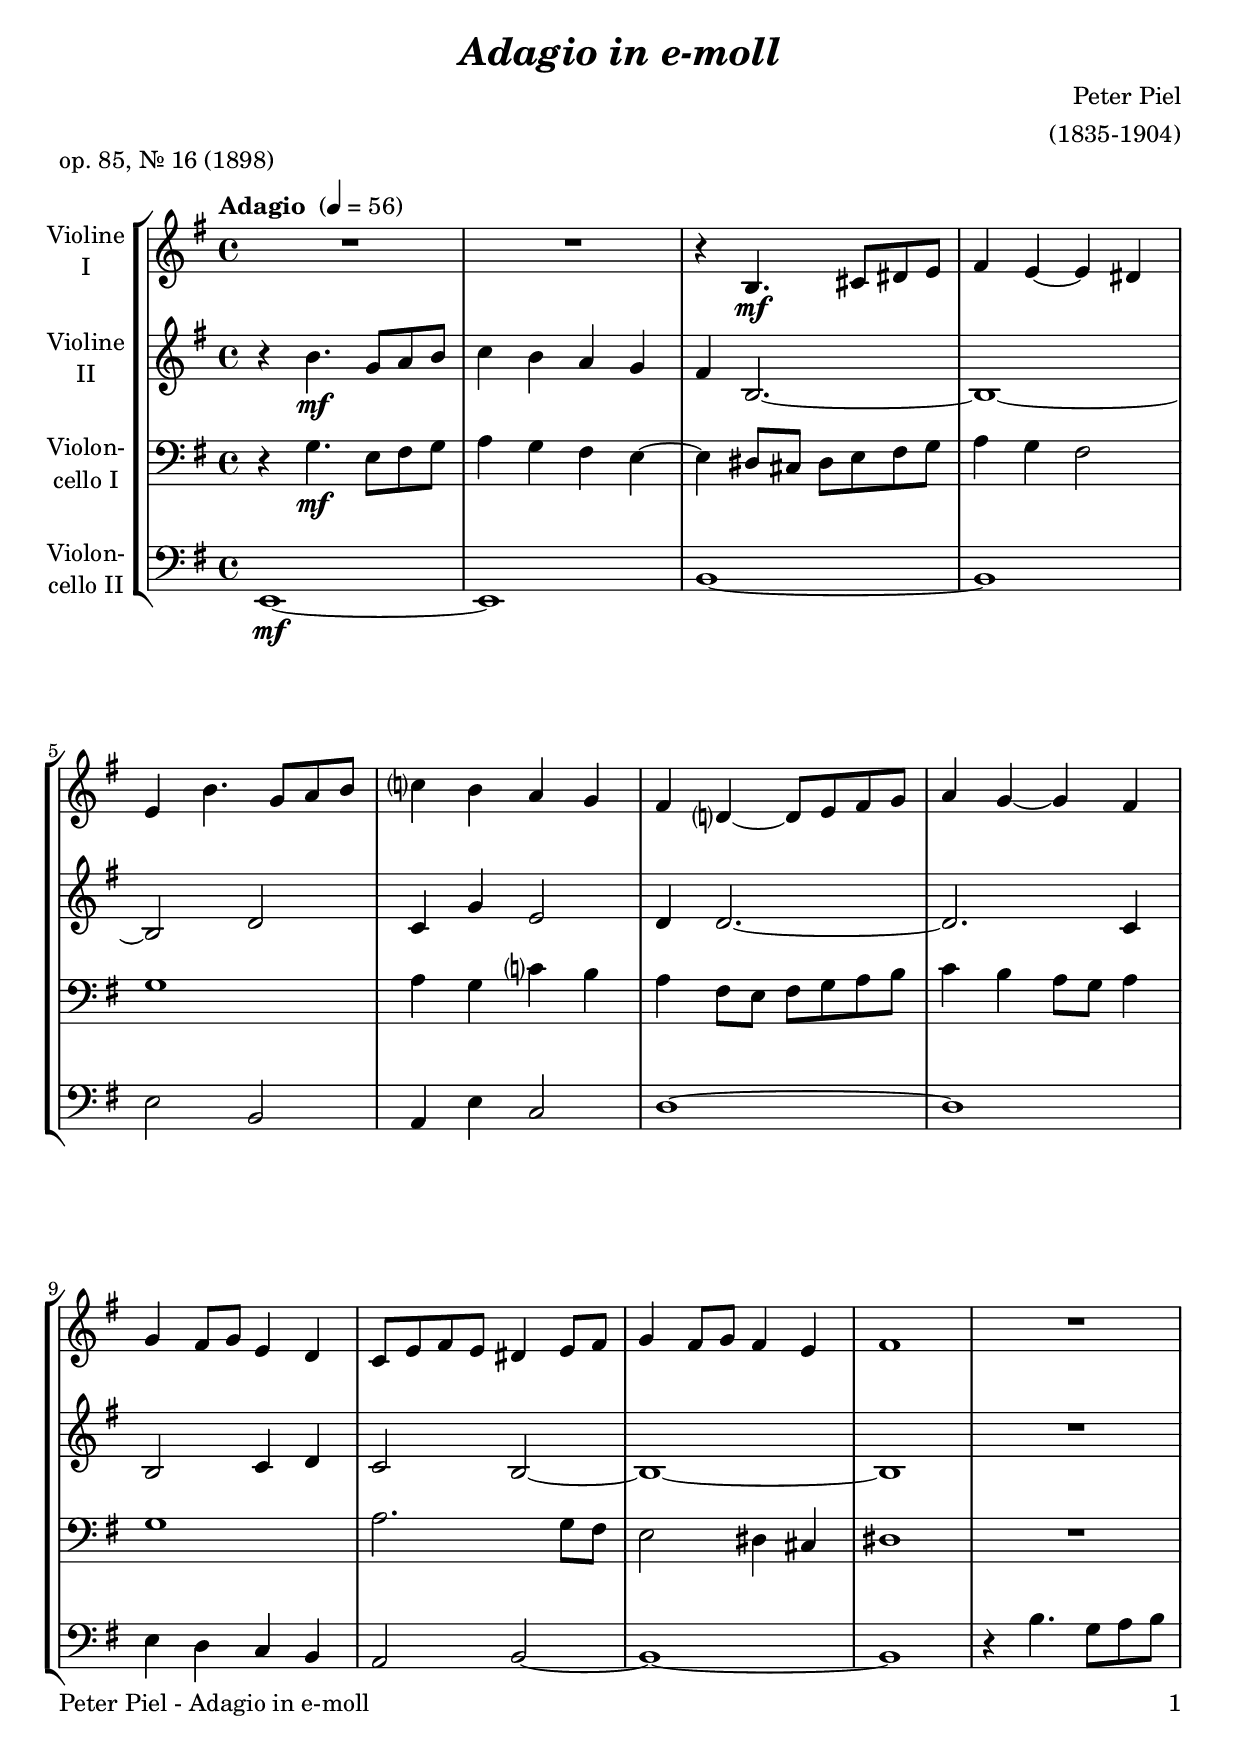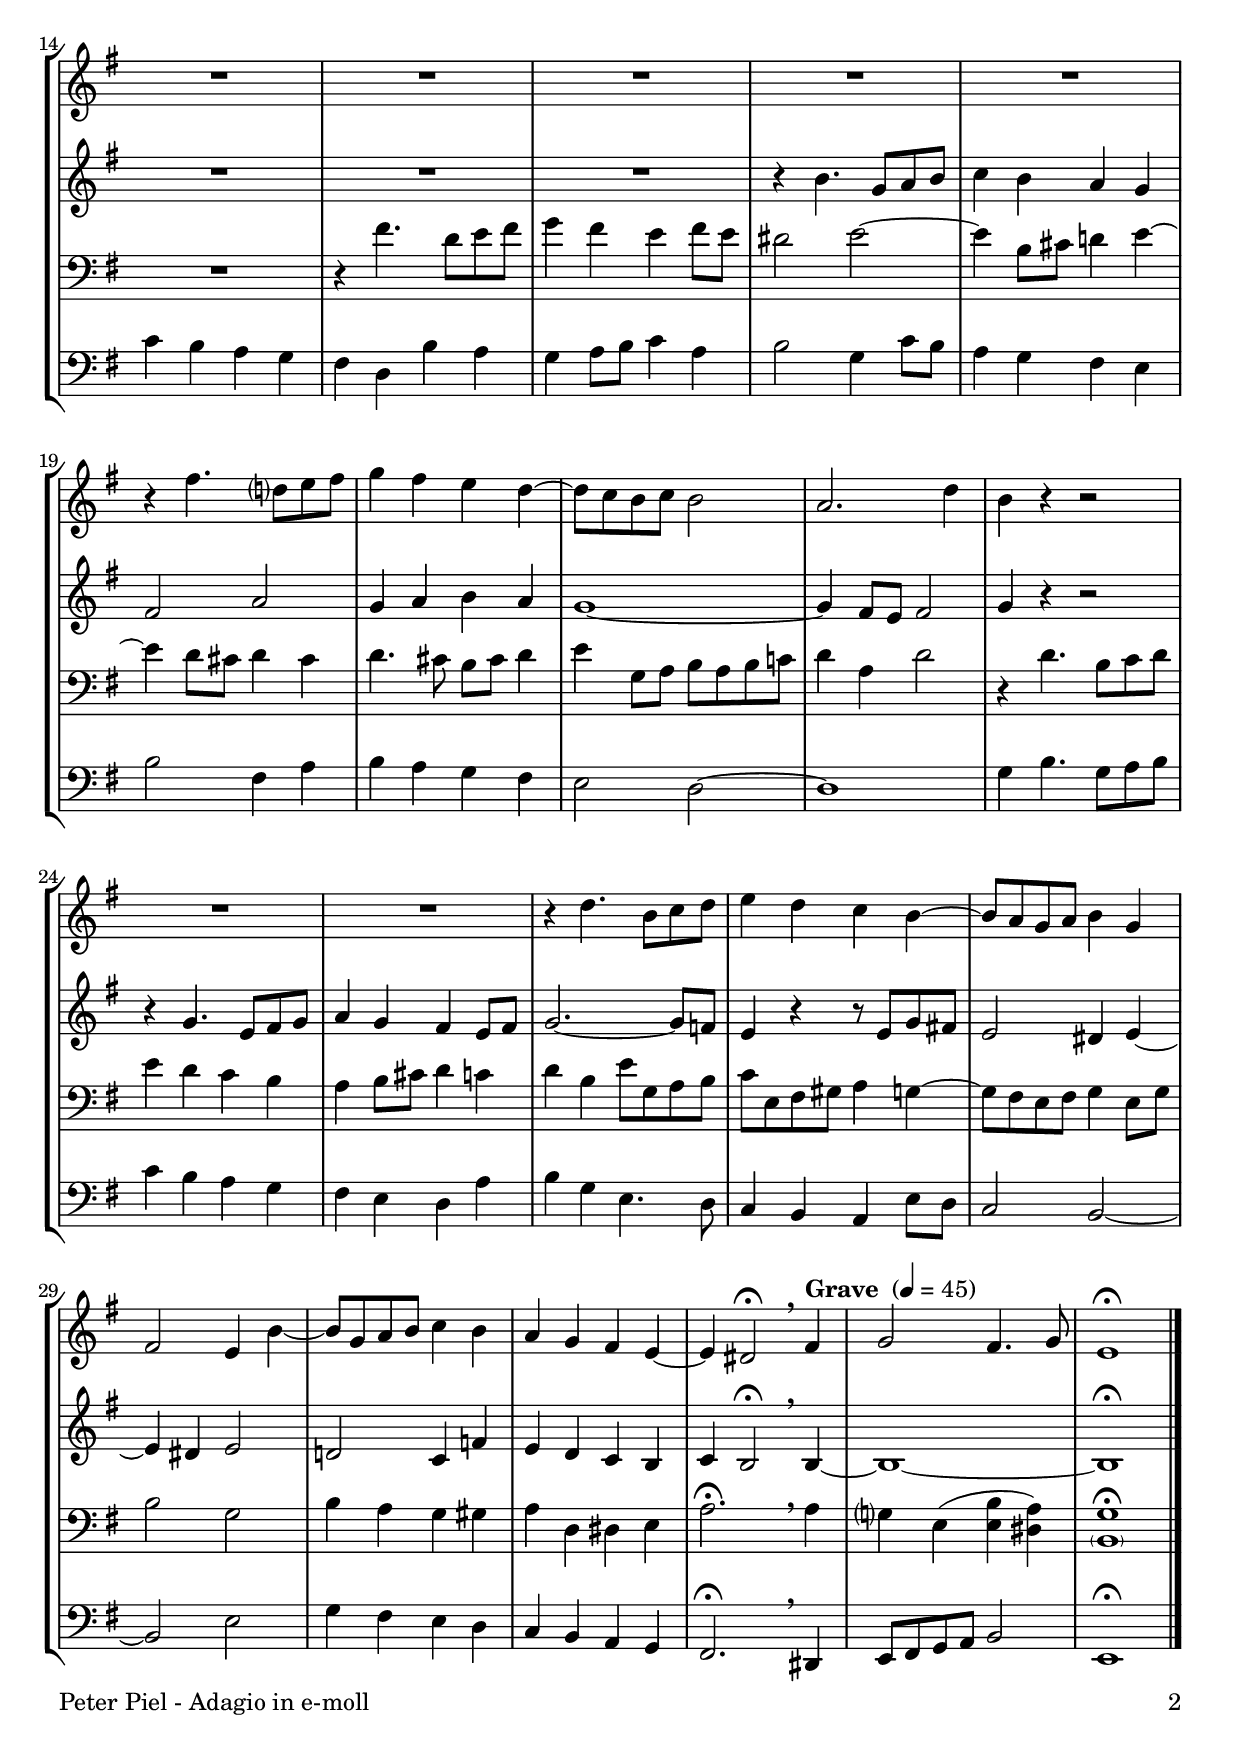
\version "2.22.0"
\include "deutsch.ly"
  
#(set-global-staff-size 21)

\header {
  title     = \markup \bold \italic "Adagio in e-moll"
  composer  = "Peter Piel"
  arranger  = "(1835-1904)"
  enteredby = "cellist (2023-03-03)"
  piece     = "op. 85, Nr. 16 (1898)"
}

voiceconsts = {
  \key e \minor
  \time 4/4
  \clef "treble"
%  \numericTimeSignature
  \compressEmptyMeasures
  % Set default beaming for all staves
%  \set Timing.beamExceptions = #'()
%  \set Timing.baseMoment     = #(ly:make-moment 1 4)
%  \set Timing.beatStructure  = #'(1 1 1)
  \tempo "Adagio " 4=56
}

mifl = "flute"
mivl = "violin"
miba = "cello"
mipz = "pizzicato strings"

atem = \mark \markup \box \italic "a tempo"
grav = { \breathe \tempo "Grave " 4=45 }
piul = \mark \markup \box \italic "più lento"
prit = \mark \markup \box \italic "poco rit."

va = \relative c' {
  \voiceconsts

  R1*2
  r4 h4.\mf cis8 dis e
  fis4 e~ e dis
  e h'4. g8 a h
  c?4 h a g
  fis d?~ d8 e fis g
  a4 g~ g fis

  g fis8 g e4 d
  c8 e fis e dis4 e8 fis
  g4 fis8 g fis4 e
  fis1
  R1*6
  r4 fis'4. d?8 e fis
  g4 fis e d~
  d8 c h c h2
  a2. d4
  h r r2
  R1*2

  r4 d4. h8 c d
  e4 d c h~
  h8 a g a h4 g
  fis2 e4 h'~
  h8 g a h c4 h
  a g fis e~
  e dis2\fermata \grav fis4
  g2 fis4. g8
  e1\fermata \bar "|."
}

vb = \relative c'' {
  \voiceconsts

  r4 h4.\mf g8 a h
  c4 h a g
  fis h,2.~
  h1~
  h2 d
  c4 g' e2
  d4 d2.~
  d c4

  h2 c4 d
  c2 h~
  h1~
  h
  R1*4
  r4 h'4. g8 a h

  c4 h a g
  fis2 a
  g4 a h a
  g1~
  g4 fis8 e fis2
  g4 r r2
  r4 g4. e8 fis g
  a4 g fis e8 fis

  g2.~ g8 f
  e4 r r8 e g fis!
  e2 dis4 e~
  e dis e2
  d! c4 f
  e d c h
  c h2\fermata \grav h4~
  h1~
  h\fermata \bar "|."
}

vc = \relative c' {
  \voiceconsts
  \clef "bass"

  r4 g4.\mf e8 fis g
  a4 g fis e~
  e dis8 cis dis e fis g
  a4 g fis2
  g1
  a4 g c? h
  a fis8 e fis g a h
  c4 h a8 g a4

  g1
  a2. g8 fis
  e2 dis4 cis
  dis1
  R1*2
  r4 fis'4. d8 e fis
  g4 fis e fis8 e
  dis2 e~

  e4 h8 cis d!4 e~
  e d8 cis d4 cis
  d4. cis8 h cis d4
  e g,8 a h a h c!
  d4 a d2
  r4 d4. h8 c d
  e4 d c h
  a h8 cis d4 c

  d h e8 g, a h
  c e, fis gis a4 g~
  g8 fis e fis g4 e8 g
  h2 g
  h4 a g gis
  a d, dis e
  a2.\fermata \grav a4
  g? e( <e h'> <dis a'>)
  <\parenthesize h g'>1\fermata \bar "|."
}

vd = \relative c, {
  \voiceconsts
  \clef "bass"

  e1~\mf
  e
  h'~
  h
  e2 h
  a4 e' c2
  d1~
  d

  e4 d c h
  a2 h~
  h1~
  h
  r4 h'4. g8 a h
  c4 h a g
  fis d h' a
  g a8 h c4 a
  h2 g4 c8 h

  a4 g fis e
  h'2 fis4 a
  h a g fis
  e2 d~
  d1
  g4 h4. g8 a h
  c4 h a g
  fis e d a'

  h g e4. d8
  c4 h a e'8 d
  c2 h~
  h e
  g4 fis e d
  c h a g
  fis2.\fermata \grav dis4
  e8 fis g a h2
  e,1\fermata \bar "|."
}


music = \new StaffGroup <<
      \new Staff {
	\set Staff.midiInstrument = \mivl
	\set Staff.instrumentName = \markup \center-column { "Violine" "I" }
	\transpose e e { \va }
      }

      \new Staff {
	\set Staff.midiInstrument = \mivl
	\set Staff.instrumentName = \markup \center-column { "Violine" "II" }
	\transpose e e { \vb }
      }

      \new Staff {
	\set Staff.midiInstrument = \miba
	\set Staff.instrumentName = \markup \center-column { "Violon-" "cello I" }
	\transpose e e { \vc }
      }

      \new Staff {
	\set Staff.midiInstrument = \miba
	\set Staff.instrumentName = \markup \center-column { "Violon-" "cello II" }
	\transpose e e { \vd }
      }
>>
\book {
   \paper {
    print-page-number = ##t
    print-first-page-number = ##t
    ragged-last-bottom = ##f
    oddHeaderMarkup = \markup \null
    evenHeaderMarkup = \markup \null
    oddFooterMarkup = \markup {
      \fill-line {
        \on-the-fly #print-page-number-check-first
        "Peter Piel - Adagio in e-moll" \fromproperty #'page:page-number-string
      }
    }
    evenFooterMarkup = \oddFooterMarkup
  } \score {
    \music
    \layout {}
  }

  \score {
    \unfoldRepeats \music

    \midi {
      \context {
        \Score
      }
    }
  }
}